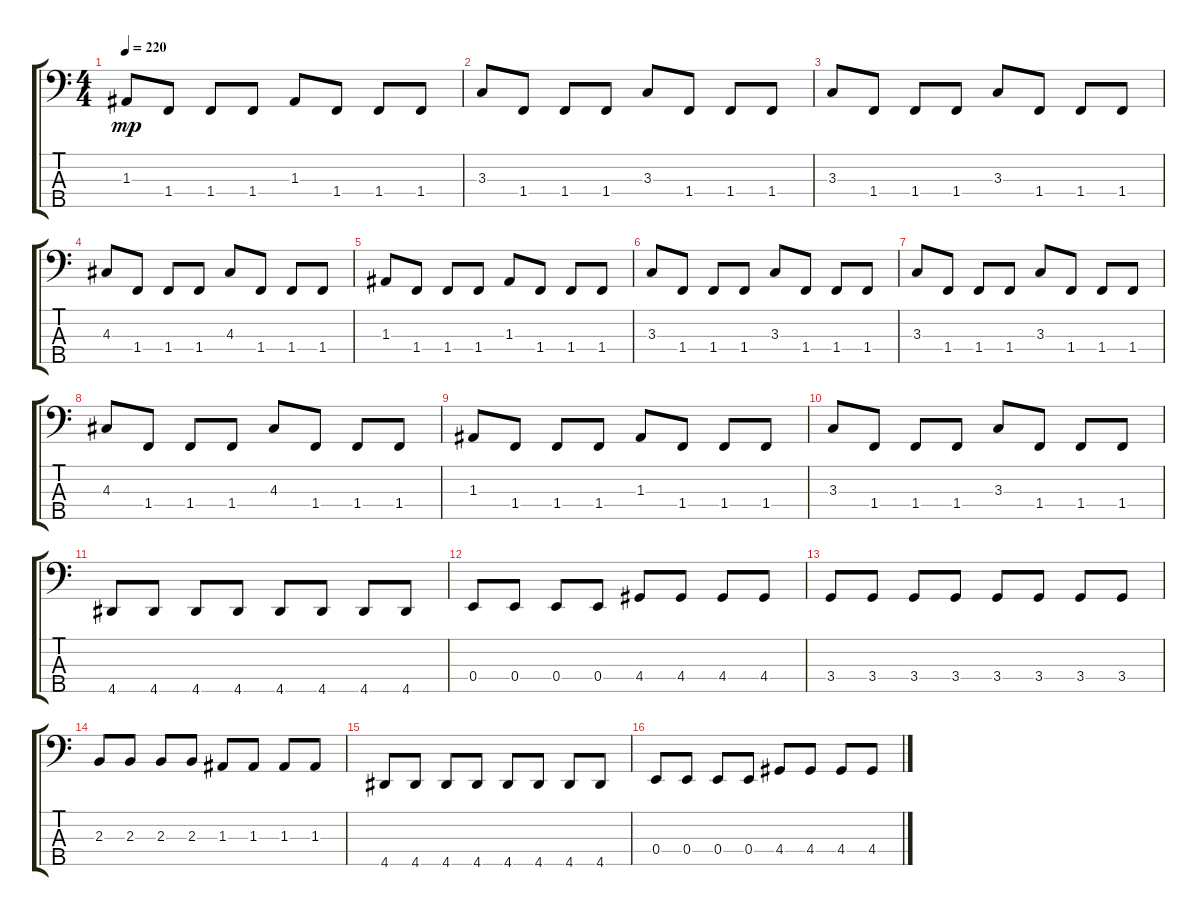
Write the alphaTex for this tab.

\track "" {instrument electricbasspick}
\staff {score tabs}
\tuning (G2 D2 A1 E1 B0) {hide}
\ts (4 4)
\tempo 220
\clef f4
\ks c
1.3.8{dy mp} 1.4.8 1.4.8 1.4.8 1.3.8 1.4.8 1.4.8 1.4.8 |
3.3.8 1.4.8 1.4.8 1.4.8 3.3.8 1.4.8 1.4.8 1.4.8 |
3.3.8 1.4.8 1.4.8 1.4.8 3.3.8 1.4.8 1.4.8 1.4.8 |
4.3.8 1.4.8 1.4.8 1.4.8 4.3.8 1.4.8 1.4.8 1.4.8 |
1.3.8 1.4.8 1.4.8 1.4.8 1.3.8 1.4.8 1.4.8 1.4.8 |
3.3.8 1.4.8 1.4.8 1.4.8 3.3.8 1.4.8 1.4.8 1.4.8 |
3.3.8 1.4.8 1.4.8 1.4.8 3.3.8 1.4.8 1.4.8 1.4.8 |
4.3.8 1.4.8 1.4.8 1.4.8 4.3.8 1.4.8 1.4.8 1.4.8 |
1.3.8 1.4.8 1.4.8 1.4.8 1.3.8 1.4.8 1.4.8 1.4.8 |
3.3.8 1.4.8 1.4.8 1.4.8 3.3.8 1.4.8 1.4.8 1.4.8 |
4.5.8 4.5.8 4.5.8 4.5.8 4.5.8 4.5.8 4.5.8 4.5.8 |
0.4.8 0.4.8 0.4.8 0.4.8 4.4.8 4.4.8 4.4.8 4.4.8 |
3.4.8 3.4.8 3.4.8 3.4.8 3.4.8 3.4.8 3.4.8 3.4.8 |
2.3.8 2.3.8 2.3.8 2.3.8 1.3.8 1.3.8 1.3.8 1.3.8 |
4.5.8 4.5.8 4.5.8 4.5.8 4.5.8 4.5.8 4.5.8 4.5.8 |
0.4.8 0.4.8 0.4.8 0.4.8 4.4.8 4.4.8 4.4.8 4.4.8
